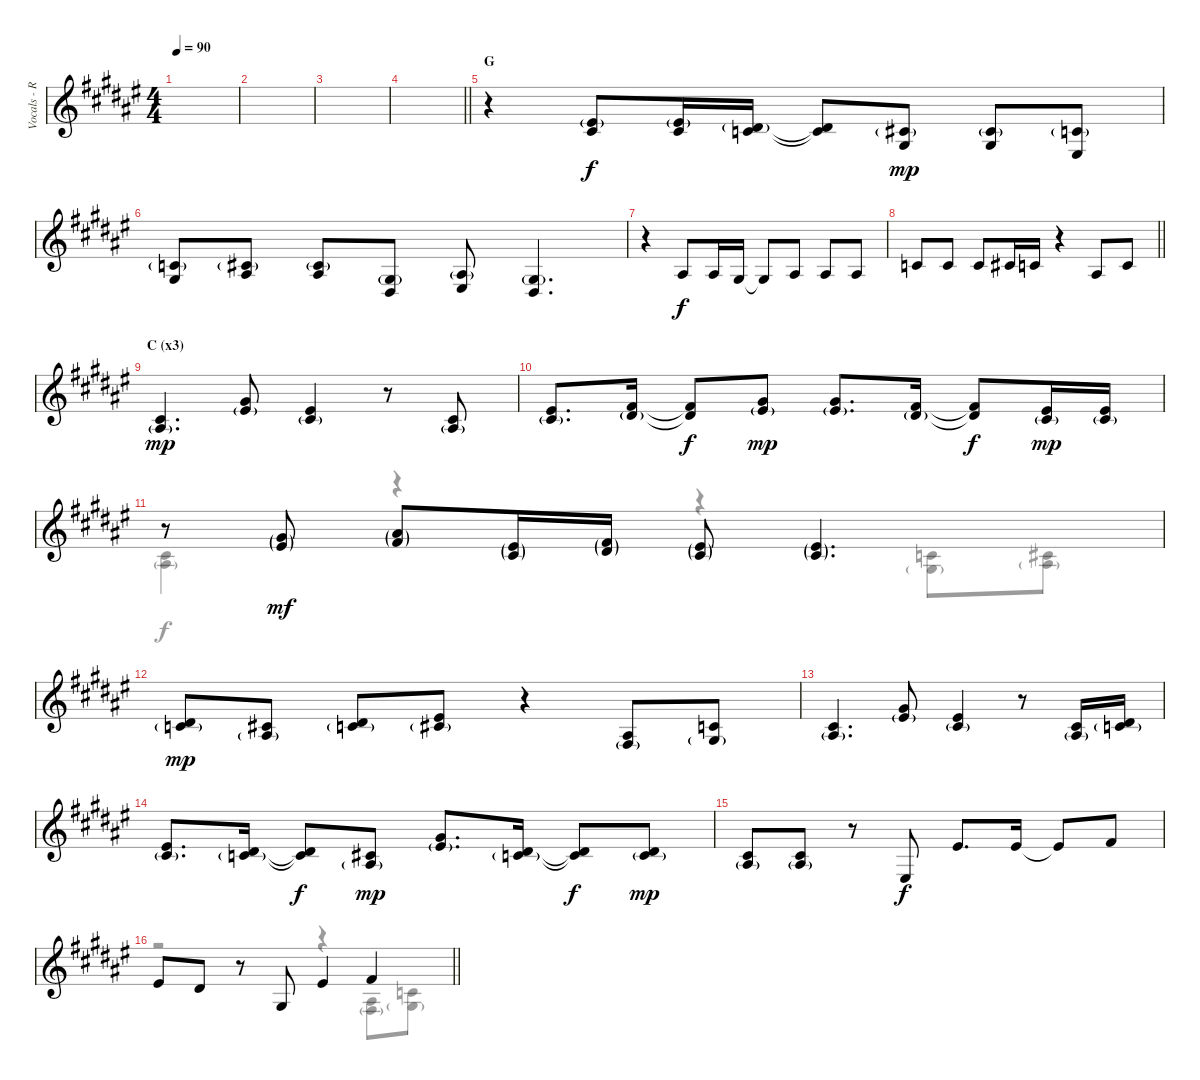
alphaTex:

\track ("Vocals - Ruki" "Vocals - R") {instrument lead6voice}
\staff {score}
\tuning (B3 Gb3 D3 A2 E2 B1) {hide}
\voice
\ts (4 4)
\tempo 90
\clef g2
\ks f#
|
|
|
\barLineRight lightlight
|
\section ("" "G")
r.4 (6.1{g} 7.2).8 (6.1{g} 7.2).16 (4.1{g} 6.2).16 (4.1{t} 6.2{t}).8{dy f} (2.1{g} 2.2).8{dy mp} (2.1{g} 2.2).8 (1.1{g} 3.3).8 |
(1.1{g} 2.2).8 (2.1{g} 4.2).8 (2.1{g} 4.2).8 (2.2{g} 1.3).8 (4.2{g} 3.3).8 (2.2{g} 1.3).4{d} |
r.4 4.2.8{dy f} 4.2.16 2.2.16 2.2{t}.8 4.2.8 4.2.8 4.2.8 |
\barLineRight lightlight
1.1.8 1.1.8 1.1.8 2.1.16 1.1.16 r.4 4.2.8 1.1.8 |
\section ("" "C (x3)")
(2.1 4.2{g}).4{d dy mp} (9.1 11.2{g}).8 (6.1 7.2{g}).4 r.8 (2.1 4.2{g}).8 |
(6.1 7.2{g}).8{d} (7.1 9.2{g}).16 (7.1{t} 9.2{t}).8{dy f} (9.1 11.2{g}).8{dy mp} (9.1 11.2{g}).8{d} (7.1 9.2{g}).16 (7.1{t} 9.2{t}).8{dy f} (6.1 7.2{g}).16{dy mp} (6.1 7.2{g}).16 |
r.8 (9.1{g} 11.2{g}).8{dy mf} (11.1{g} 12.2{g}).8 (6.1{g} 7.2{g}).16 (7.1{g} 9.2{g}).16 (6.1{g} 7.2{g}).8 (6.1{g} 7.2{g}).4{d} |
(4.1 6.2{g}).8{dy mp} (2.1 4.2{g}).8 (4.1 6.2{g}).8 (6.1 7.2{g}).8 r.4 (4.2 4.3{g}).8 (1.1 2.2{g}).8 |
(2.1 4.2{g}).4{d} (9.1 11.2{g}).8 (6.1 7.2{g}).4 r.8 (2.1 4.2{g}).16 (4.1 6.2{g}).16 |
(6.1 7.2{g}).8{d} (4.1 6.2{g}).16 (4.1{t} 6.2{t}).8{dy f} (2.1 4.2{g}).8{dy mp} (9.1 11.2{g}).8{d} (4.1 6.2{g}).16 (4.1{t} 6.2{t}).8{dy f} (4.1 6.2{g}).8{dy mp} |
(2.1 4.2{g}).8 (2.1 4.2{g}).8 r.8 3.3.8{dy f} 6.1.8{d} 6.1.16 6.1{t}.8 7.1.8 |
\barLineRight lightlight
6.1.8 4.1.8 r.8 2.2.8 6.1.4 7.1.4
\voice
\clef g2
\ottava regular
\simile none
\ks f#
|
|
|
\barLineRight lightlight
|
|
|
|
\barLineRight lightlight
|
|
|
(2.1 4.2{g}).4 r.4 r.4 (1.1 2.2{g}).8 (2.1 4.2{g}).8 |
|
|
|
|
\barLineRight lightlight
r.2 r.4 (4.2 4.3{g}).8 (6.2 6.3{g}).8
